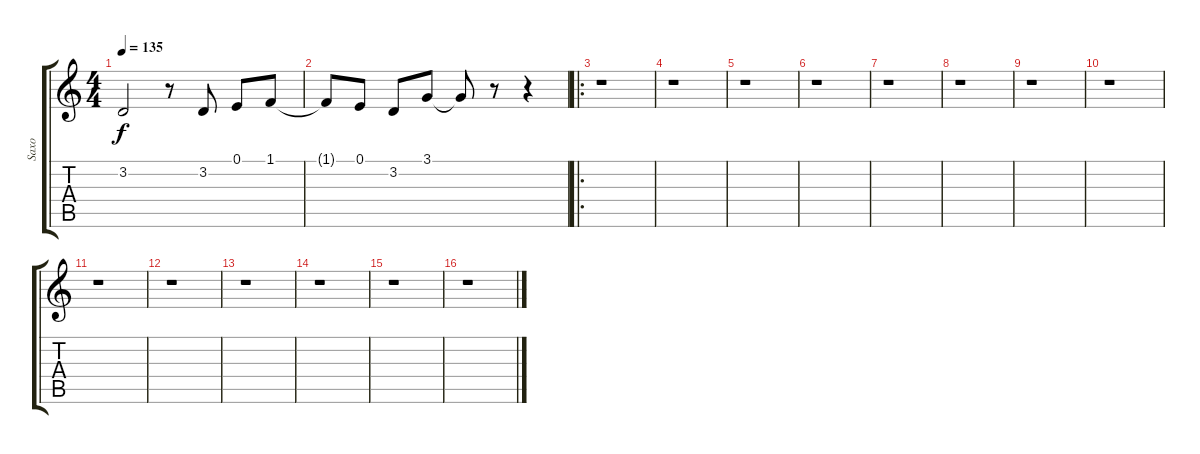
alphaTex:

\track ("Saxo" "Saxo") {instrument altosax}
\staff {score tabs}
\tuning (E4 B3 G3 D3 A2 E2) {hide}
\ts (4 4)
\tempo 135
\clef g2
\ks c
3.2.2{dy f} r.8 3.2.8 0.1.8 1.1.8 |
1.1{t}.8 0.1.8 3.2.8 3.1.8 3.1{t}.8 r.8 r.4 |
\ro
r.1 |
r.1 |
r.1 |
r.1 |
r.1 |
r.1 |
r.1 |
r.1 |
r.1 |
r.1 |
r.1 |
r.1 |
r.1 |
r.1
